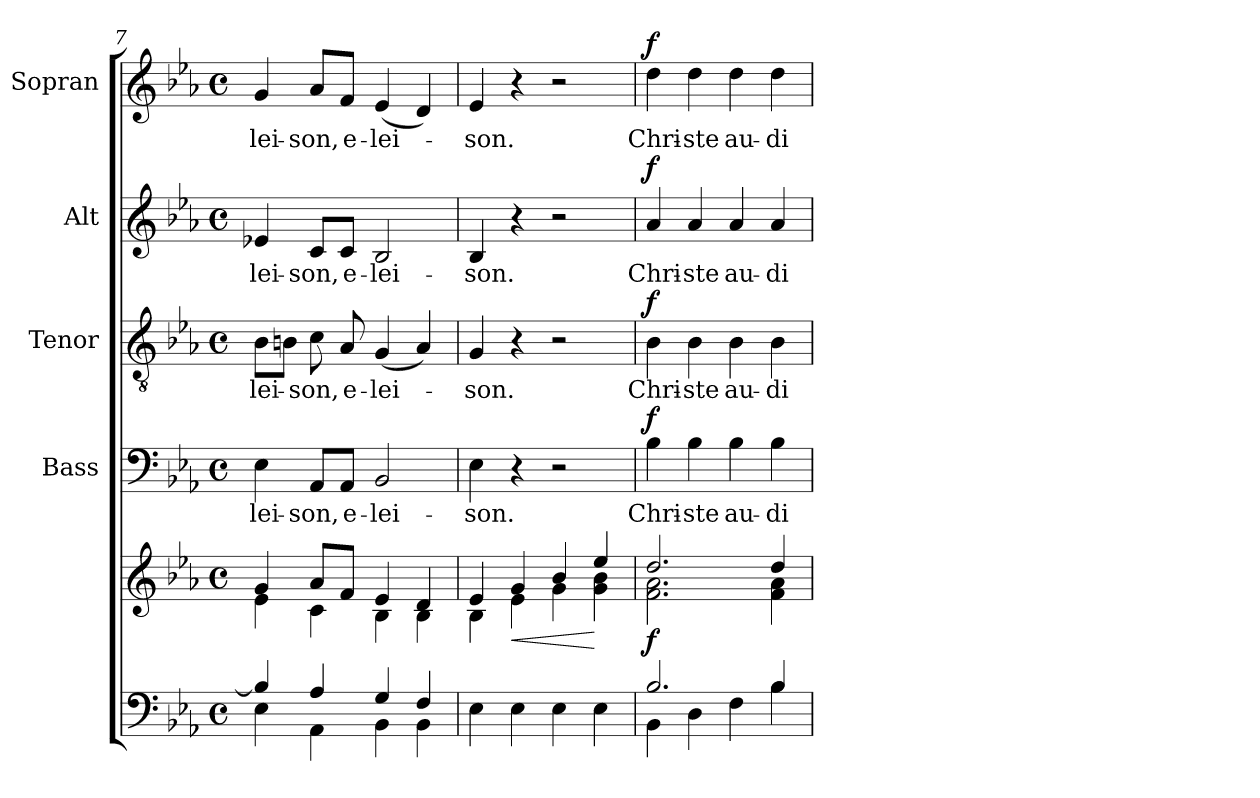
**kern	**kern	**dynam	**kern	**text	**dynam	**kern	**text	**dynam	**kern	**text	**dynam	**kern	**text	**dynam
*part5	*part5	*part5	*part4	*part4	*part4	*part3	*part3	*part3	*part2	*part2	*part2	*part1	*part1	*part1
*staff6	*staff5	*staff5/6	*staff4	*staff4	*staff4	*staff3	*staff3	*staff3	*staff2	*staff2	*staff2	*staff1	*staff1	*staff1
*	*	*	*I"Bass	*	*	*I"Tenor	*	*	*I"Alt	*	*	*I"Sopran	*	*
*	*	*	*I'B.	*	*	*I'T.	*	*	*I'A.	*	*	*I'S.	*	*
*clefF4	*clefG2	*	*clefF4	*	*	*clefGv2	*	*	*clefG2	*	*	*clefG2	*	*
*k[b-e-a-]	*k[b-e-a-]	*	*k[b-e-a-]	*	*	*k[b-e-a-]	*	*	*k[b-e-a-]	*	*	*k[b-e-a-]	*	*
*E-:	*E-:	*	*E-:	*	*	*E-:	*	*	*E-:	*	*	*E-:	*	*
*M4/4	*M4/4	*	*M4/4	*	*	*M4/4	*	*	*M4/4	*	*	*M4/4	*	*
*met(c)	*met(c)	*	*met(c)	*	*	*met(c)	*	*	*met(c)	*	*	*met(c)	*	*
=7	=7	=7	=7	=7	=7	=7	=7	=7	=7	=7	=7	=7	=7	=7
*^	*^	*	*	*	*	*	*	*	*	*	*	*	*	*
!	!	!	!	!	!	!LO:LY:b	!	!	!LO:LY:b	!	!	!LO:LY:b	!	!	!LO:LY:b	!
4B-/]	4E-\	4g/	4e-\	.	4E-\	-lei-	.	8B-\L	-lei-	.	4e-X/	-lei-	.	4g/	-lei-	.
.	.	.	.	.	.	.	.	8Bn\J	.	.	.	.	.	.	.	.
!	!	!	!	!	!	!LO:LY:b	!	!	!LO:LY:b	!	!	!LO:LY:b	!	!	!LO:LY:b	!
4A-/	4AA-\	8a-/L	4c\	.	8AA-/L	-son,	.	8c\	-son,	.	8c/L	-son,	.	8a-/L	-son,	.
!	!	!	!	!	!	!LO:LY:b	!	!	!LO:LY:b	!	!	!LO:LY:b	!	!	!LO:LY:b	!
.	.	8f/J	.	.	8AA-/J	e-	.	8A-/	e-	.	8c/J	e-	.	8f/J	e-	.
!	!	!	!	!	!	!LO:LY:b	!	!	!LO:LY:b	!	!	!LO:LY:b	!	!	!LO:LY:b	!
4G/	4BB-\	4e-/	4B-\	.	2BB-/	-lei-	.	(<4G/	-lei-	.	2B-/	-lei-	.	(<4e-/	-lei-	.
4F/	4BB-\	4d/	4B-\	.	.	.	.	4A-/)	.	.	.	.	.	4d/)	.	.
!!LO:LB:g=z
=8	=8	=8	=8	=8	=8	=8	=8	=8	=8	=8	=8	=8	=8	=8	=8	=8
!	!	!	!	!	!	!LO:LY:b	!	!	!LO:LY:b	!	!	!LO:LY:b	!	!	!LO:LY:b	!
*v	*v	*	*	*	*	*	*	*	*	*	*	*	*	*	*	*
4E-\	4e-/	4B-\	.	4E-\	-son.	.	4G/	-son.	.	4B-/	-son.	.	4e-/	-son.	.
!	!	!	!LO:HP:b	!	!	!	!	!	!	!	!	!	!	!	!
4E-\	4g/	4e-\	<	4r	.	.	4r	.	.	4r	.	.	4r	.	.
4E-\	4b-/	4g\	.	2r	.	.	2r	.	.	2r	.	.	2r	.	.
4E-\	4ee-/	4g\ 4b-\	[	.	.	.	.	.	.	.	.	.	.	.	.
=9	=9	=9	=9	=9	=9	=9	=9	=9	=9	=9	=9	=9	=9	=9	=9
*^	*	*	*	*	*	*	*	*	*	*	*	*	*	*	*
!	!	!	!	!LO:DY:b	!	!LO:LY:b	!LO:DY:a	!	!LO:LY:b	!LO:DY:a	!	!LO:LY:b	!LO:DY:a	!	!LO:LY:b	!LO:DY:a
2.B-/	4BB-\	2.dd/	2.f\ 2.a-\	f	4B-\	Chri-	f	4B-\	Chri-	f	4a-/	Chri-	f	4dd\	Chri-	f
!	!	!	!	!	!	!LO:LY:b	!	!	!LO:LY:b	!	!	!LO:LY:b	!	!	!LO:LY:b	!
.	4D\	.	.	.	4B-\	-ste	.	4B-\	-ste	.	4a-/	-ste	.	4dd\	-ste	.
!	!	!	!	!	!	!LO:LY:b	!	!	!LO:LY:b	!	!	!LO:LY:b	!	!	!LO:LY:b	!
.	4F\	.	.	.	4B-\	au-	.	4B-\	au-	.	4a-/	au-	.	4dd\	au-	.
!	!	!	!	!	!	!LO:LY:b	!	!	!LO:LY:b	!	!	!LO:LY:b	!	!	!LO:LY:b	!
4B-/	4B-\	4dd/	4f\ 4a-\	.	4B-\	-di	.	4B-\	-di	.	4a-/	-di	.	4dd\	-di	.
*v	*v	*	*	*	*	*	*	*	*	*	*	*	*	*	*	*
*	*v	*v	*	*	*	*	*	*	*	*	*	*	*	*	*
=	=	=	=	=	=	=	=	=	=	=	=	=	=	=
*-	*-	*-	*-	*-	*-	*-	*-	*-	*-	*-	*-	*-	*-	*-
